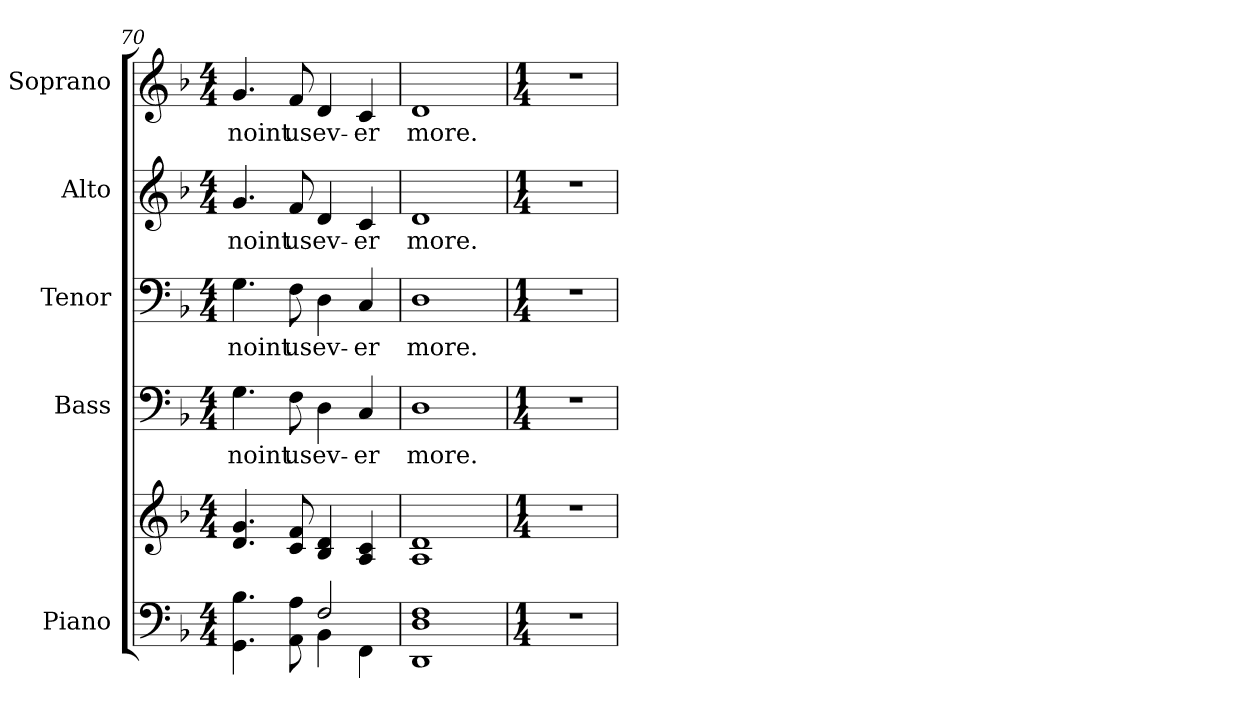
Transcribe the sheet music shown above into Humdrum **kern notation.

**kern	**kern	**kern	**text	**kern	**text	**kern	**text	**kern	**text
*part5	*part5	*part4	*part4	*part3	*part3	*part2	*part2	*part1	*part1
*staff6	*staff5	*staff4	*staff4	*staff3	*staff3	*staff2	*staff2	*staff1	*staff1
*I"Piano	*	*I"Bass	*	*I"Tenor	*	*I"Alto	*	*I"Soprano	*
*I'Pno.	*	*I'B.	*	*I'T.	*	*I'A.	*	*I'S.	*
!!LO:PB:g=z
*clefF4	*clefG2	*clefF4	*	*clefF4	*	*clefG2	*	*clefG2	*
*k[b-]	*k[b-]	*k[b-]	*	*k[b-]	*	*k[b-]	*	*k[b-]	*
*F:	*F:	*F:	*	*F:	*	*F:	*	*F:	*
*M4/4	*M4/4	*M4/4	*	*M4/4	*	*M4/4	*	*M4/4	*
=70	=70	=70	=70	=70	=70	=70	=70	=70	=70
*^	*	*	*	*	*	*	*	*	*
!	!	!	!	!LO:LY:b:color=#000000	!	!	!	!	!	!
!	!	!	!	!	!	!LO:LY:b:color=#000000	!	!	!	!
!	!	!	!	!	!	!	!	!LO:LY:b:color=#000000	!	!
!	!	!	!	!	!	!	!	!	!	!LO:LY:b:color=#000000
4.GGi\ 4.B-i	2ryy	4.di/ 4.gi	4.Gi\	-noint	4.Gi\	-noint	4.gi/	-noint	4.gi/	-noint
!	!	!	!	!LO:LY:b:color=#000000	!	!	!	!	!	!
!	!	!	!	!	!	!LO:LY:b:color=#000000	!	!	!	!
!	!	!	!	!	!	!	!	!LO:LY:b:color=#000000	!	!
!	!	!	!	!	!	!	!	!	!	!LO:LY:b:color=#000000
8AAi\ 8Ai	.	8ci/ 8fi	8Fi\	us	8Fi\	us	8fi/	us	8fi/	us
!	!	!	!	!LO:LY:b:color=#000000	!	!	!	!	!	!
!	!	!	!	!	!	!LO:LY:b:color=#000000	!	!	!	!
!	!	!	!	!	!	!	!	!LO:LY:b:color=#000000	!	!
!	!	!	!	!	!	!	!	!	!	!LO:LY:b:color=#000000
2Fi/	4BB-i\	4B-i/ 4di	4Di\	ev-	4Di\	ev-	4di/	ev-	4di/	ev-
!	!	!	!	!LO:LY:b:color=#000000	!	!	!	!	!	!
!	!	!	!	!	!	!LO:LY:b:color=#000000	!	!	!	!
!	!	!	!	!	!	!	!	!LO:LY:b:color=#000000	!	!
!	!	!	!	!	!	!	!	!	!	!LO:LY:b:color=#000000
.	4FFi\	4Ai/ 4ci	4Ci/	-er	4Ci/	-er	4ci/	-er	4ci/	-er
*v	*v	*	*	*	*	*	*	*	*	*
=71	=71	=71	=71	=71	=71	=71	=71	=71	=71
*^	*	*	*	*	*	*	*	*	*
!	!	!	!	!LO:LY:b:color=#000000	!	!	!	!	!	!
*v	*v	*	*	*	*	*	*	*	*	*
*^	*	*	*	*	*	*	*	*	*
!	!	!	!	!	!	!LO:LY:b:color=#000000	!	!	!	!
*v	*v	*	*	*	*	*	*	*	*	*
*^	*	*	*	*	*	*	*	*	*
!	!	!	!	!	!	!	!	!LO:LY:b:color=#000000	!	!
*v	*v	*	*	*	*	*	*	*	*	*
*^	*	*	*	*	*	*	*	*	*
!	!	!	!	!	!	!	!	!	!	!LO:LY:b:color=#000000
*v	*v	*	*	*	*	*	*	*	*	*
1DDi 1Di 1Fi	1Ai 1di	1Di	more.	1Di	more.	1di	more.	1di	more.
!!LO:PB:g=z
=72	=72	=72	=72	=72	=72	=72	=72	=72	=72
*M1/4	*M1/4	*M1/4	*	*M1/4	*	*M1/4	*	*M1/4	*
!LO:N:vis=1	!LO:N:vis=1	!LO:N:vis=1	!	!LO:N:vis=1	!	!LO:N:vis=1	!	!LO:N:vis=1	!
4r	4r	4r	.	4r	.	4r	.	4r	.
=	=	=	=	=	=	=	=	=	=
*-	*-	*-	*-	*-	*-	*-	*-	*-	*-
